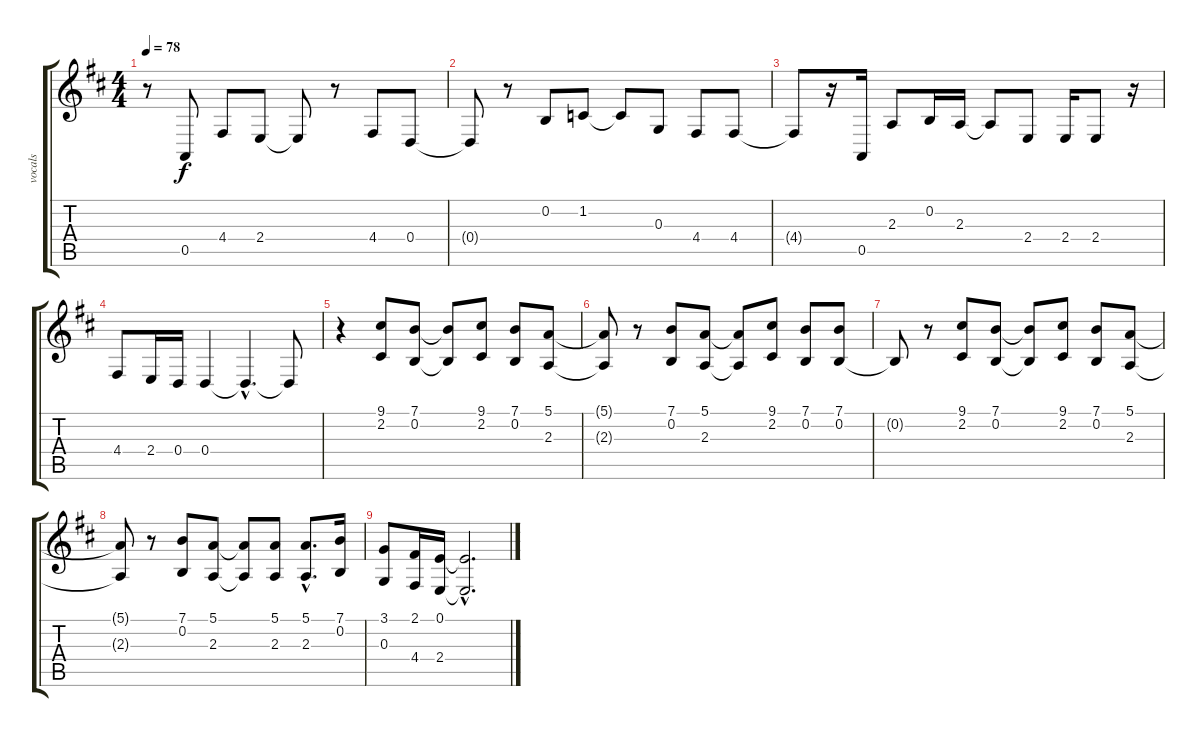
\track ("vocals" "vocals") {instrument altosax}
\staff {score tabs}
\tuning (E4 B3 G3 D3 A2 E2) {hide}
\ts (4 4)
\tempo 78
\clef g2
\ks d
r.8{dy f} 0.5.8 4.4.8 2.4.8 2.4{t}.8 r.8 4.4.8 0.4.8 |
0.4{t}.8 r.8 0.2.8 1.2.8 1.2{t}.8 0.3.8 4.4.8 4.4.8 |
4.4{t}.8 r.16 0.5.16 2.3.8 0.2.16 2.3.16 2.3{t}.8 2.4.8 2.4.16 2.4.8 r.16 |
4.4.8 2.4.16 0.4.16 0.4.4 0.4{hac t}.4{d} 0.4{t}.8 |
r.4 (9.1 2.2).8 (7.1 0.2).8 (7.1{t} 0.2{t}).8 (9.1 2.2).8 (7.1 0.2).8 (5.1 2.3).8 |
(5.1{t} 2.3{t}).8 r.8 (7.1 0.2).8 (5.1 2.3).8 (5.1{t} 2.3{t}).8 (9.1 2.2).8 (7.1 0.2).8 (7.1 0.2).8 |
0.2{t}.8 r.8 (9.1 2.2).8 (7.1 0.2).8 (7.1{t} 0.2{t}).8 (9.1 2.2).8 (7.1 0.2).8 (5.1 2.3).8 |
(5.1{t} 2.3{t}).8 r.8 (7.1 0.2).8 (5.1 2.3).8 (5.1{t} 2.3{t}).8 (5.1 2.3).8 (5.1{hac} 2.3{hac}).8{d} (7.1 0.2).16 |
(3.1 0.3).8 (2.1 4.4).16 (0.1 2.4).16 (0.1{hac t} 2.4{hac t}).2{d}
